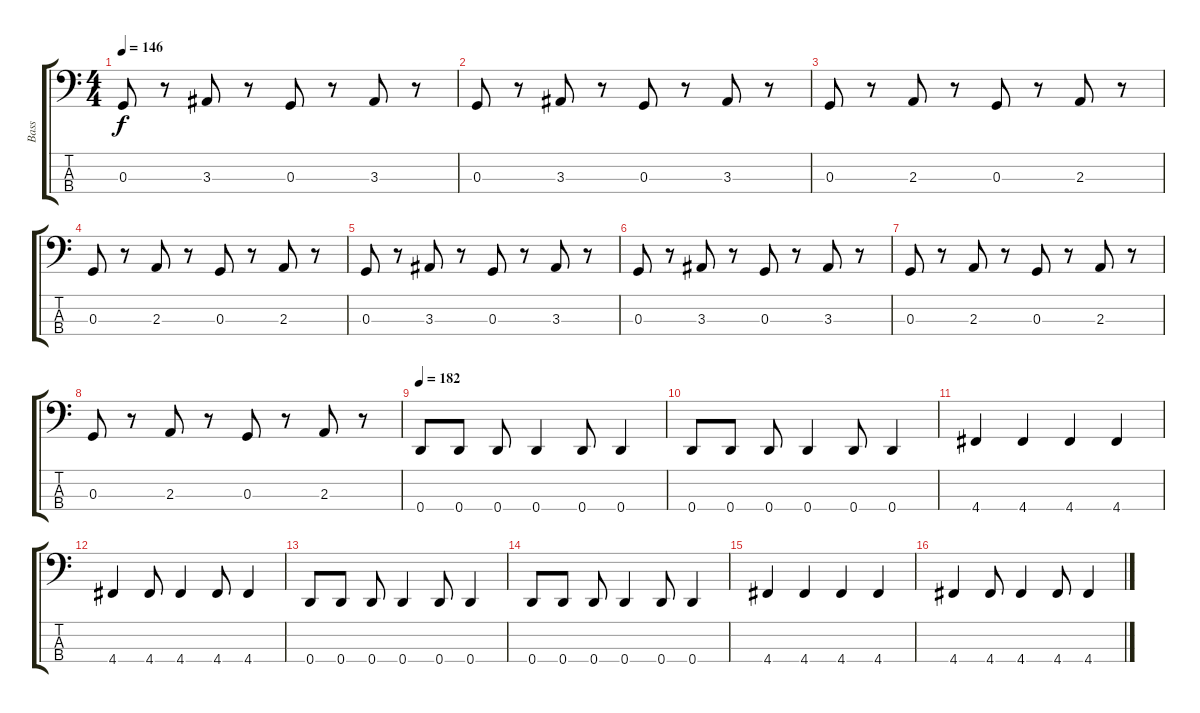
\track ("Bass" "Bass") {instrument slapbass1}
\staff {score tabs}
\tuning (F2 C2 G1 D1) {hide}
\ts (4 4)
\tempo 146
\clef f4
\ks c
0.3.8{dy f} r.8 3.3.8 r.8 0.3.8 r.8 3.3.8 r.8 |
0.3.8 r.8 3.3.8 r.8 0.3.8 r.8 3.3.8 r.8 |
0.3.8 r.8 2.3.8 r.8 0.3.8 r.8 2.3.8 r.8 |
0.3.8 r.8 2.3.8 r.8 0.3.8 r.8 2.3.8 r.8 |
0.3.8 r.8 3.3.8 r.8 0.3.8 r.8 3.3.8 r.8 |
0.3.8 r.8 3.3.8 r.8 0.3.8 r.8 3.3.8 r.8 |
0.3.8 r.8 2.3.8 r.8 0.3.8 r.8 2.3.8 r.8 |
0.3.8 r.8 2.3.8 r.8 0.3.8 r.8 2.3.8 r.8 |
\tempo 182
0.4.8 0.4.8 0.4.8 0.4.4 0.4.8 0.4.4 |
0.4.8 0.4.8 0.4.8 0.4.4 0.4.8 0.4.4 |
4.4.4 4.4.4 4.4.4 4.4.4 |
4.4.4 4.4.8 4.4.4 4.4.8 4.4.4 |
0.4.8 0.4.8 0.4.8 0.4.4 0.4.8 0.4.4 |
0.4.8 0.4.8 0.4.8 0.4.4 0.4.8 0.4.4 |
4.4.4 4.4.4 4.4.4 4.4.4 |
4.4.4 4.4.8 4.4.4 4.4.8 4.4.4
